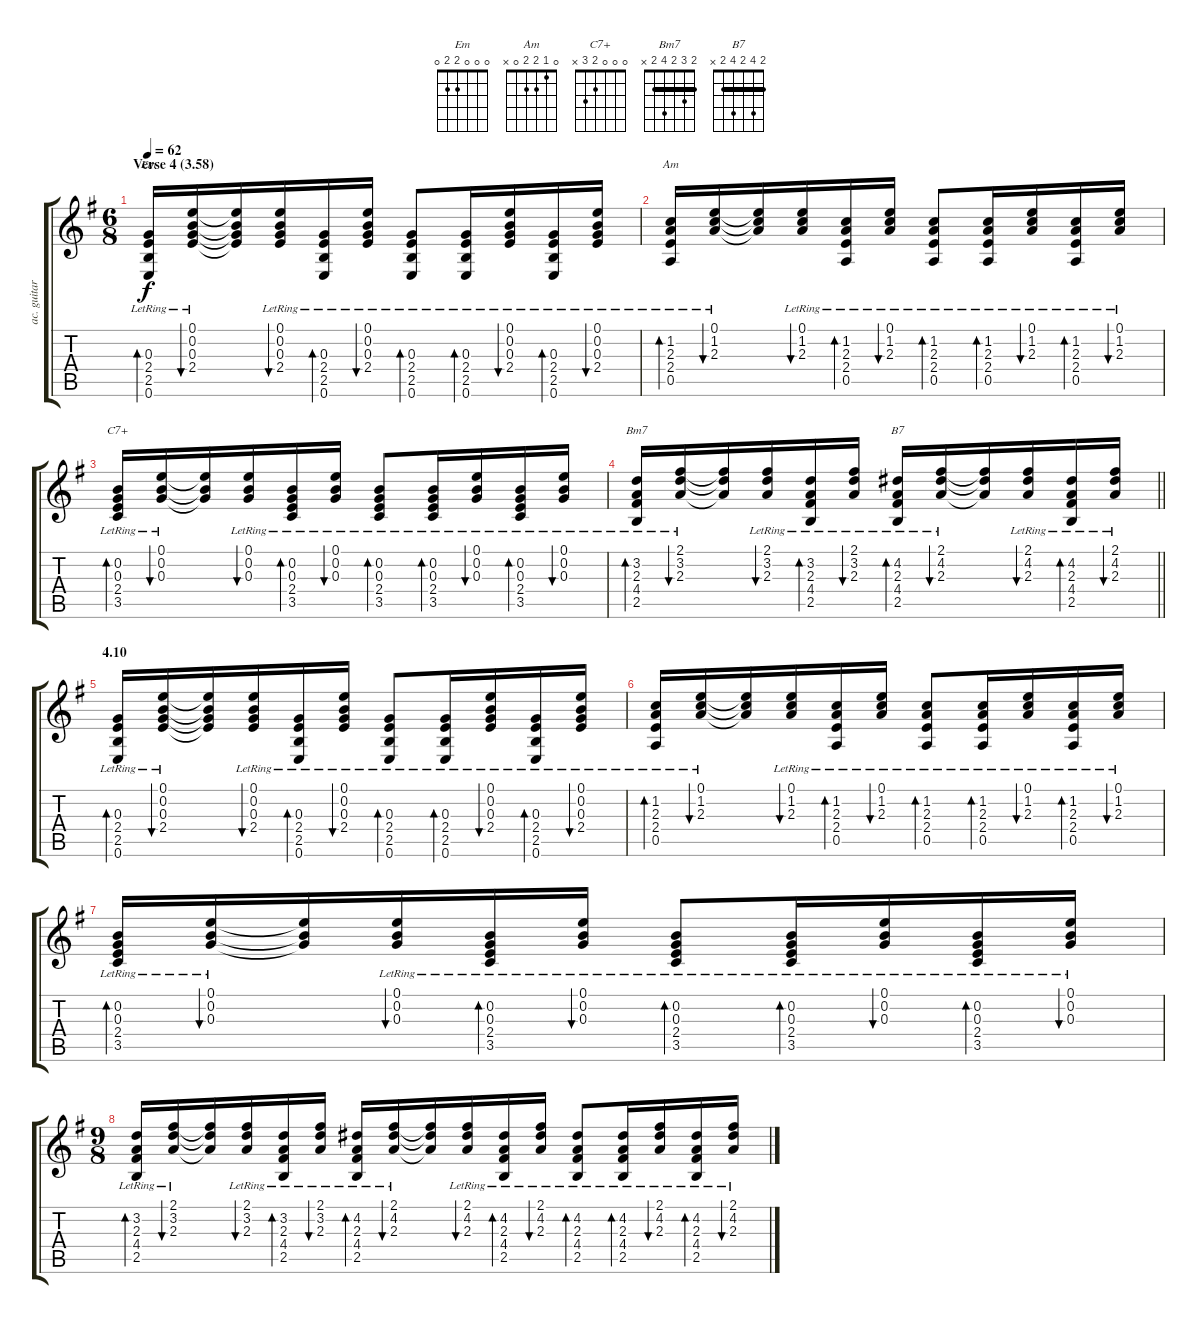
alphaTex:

\track ("ac. guitar" "ac. guitar") {instrument acousticguitarnylon}
\staff {score tabs}
\tuning (E4 B3 G3 D3 A2 E2) {hide}
\chord ("Em" 0 0 0 2 2 0)
\chord ("Am" 0 1 2 2 0 x)
\chord ("C7+" 0 0 0 2 3 x)
\chord ("Bm7" 2 3 2 4 2 x) {barre 2}
\chord ("B7" 2 4 2 4 2 x) {barre 2}
\ts (6 8)
\section ("" "Verse 4 (3.58)")
\tempo 62
\clef g2
\ks g
(0.3{lr} 2.4{lr} 2.5{lr} 0.6{lr}).16{bd 30 ch "Em" dy f} (0.1{lr} 0.2{lr} 0.3{lr} 2.4{lr}).16{bu 30} (0.1{t} 0.2{t} 0.3{t} 2.4{t}).16 (0.1{lr} 0.2{lr} 0.3{lr} 2.4{lr}).16{bu 30} (0.3{lr} 2.4{lr} 2.5{lr} 0.6{lr}).16{bd 30} (0.1{lr} 0.2{lr} 0.3{lr} 2.4{lr}).16{bu 30} (0.3{lr} 2.4{lr} 2.5{lr} 0.6{lr}).8{bd 30} (0.3{lr} 2.4{lr} 2.5{lr} 0.6{lr}).16{bd 30} (0.1{lr} 0.2{lr} 0.3{lr} 2.4{lr}).16{bu 30} (0.3{lr} 2.4{lr} 2.5{lr} 0.6{lr}).16{bd 30} (0.1{lr} 0.2{lr} 0.3{lr} 2.4{lr}).16{bu 30} |
(1.2{lr} 2.3{lr} 2.4{lr} 0.5{lr}).16{bd 30 ch "Am"} (0.1{lr} 1.2{lr} 2.3{lr}).16{bu 30} (0.1{t} 1.2{t} 2.3{t}).16 (0.1{lr} 1.2{lr} 2.3{lr}).16{bu 30} (1.2{lr} 2.3{lr} 2.4{lr} 0.5{lr}).16{bd 30} (0.1{lr} 1.2{lr} 2.3{lr}).16{bu 30} (1.2{lr} 2.3{lr} 2.4{lr} 0.5{lr}).8{bd 30} (1.2{lr} 2.3{lr} 2.4{lr} 0.5{lr}).16{bd 30} (0.1{lr} 1.2{lr} 2.3{lr}).16{bu 30} (1.2{lr} 2.3{lr} 2.4{lr} 0.5{lr}).16{bd 30} (0.1{lr} 1.2{lr} 2.3{lr}).16{bu 30} |
(0.2{lr} 0.3{lr} 2.4{lr} 3.5{lr}).16{bd 30 ch "C7+"} (0.1{lr} 0.2{lr} 0.3{lr}).16{bu 30} (0.1{t} 0.2{t} 0.3{t}).16 (0.1{lr} 0.2{lr} 0.3{lr}).16{bu 30} (0.2{lr} 0.3{lr} 2.4{lr} 3.5{lr}).16{bd 30} (0.1{lr} 0.2{lr} 0.3{lr}).16{bu 30} (0.2{lr} 0.3{lr} 2.4{lr} 3.5{lr}).8{bd 30} (0.2{lr} 0.3{lr} 2.4{lr} 3.5{lr}).16{bd 30} (0.1{lr} 0.2{lr} 0.3{lr}).16{bu 30} (0.2{lr} 0.3{lr} 2.4{lr} 3.5{lr}).16{bd 30} (0.1{lr} 0.2{lr} 0.3{lr}).16{bu 30} |
\barLineRight lightlight
(3.2{lr} 2.3{lr} 4.4{lr} 2.5{lr}).16{bd 30 ch "Bm7"} (2.1{lr} 3.2{lr} 2.3{lr}).16{bu 30} (2.1{t} 3.2{t} 2.3{t}).16 (2.1{lr} 3.2{lr} 2.3{lr}).16{bu 30} (3.2{lr} 2.3{lr} 4.4{lr} 2.5{lr}).16{bd 30} (2.1{lr} 3.2{lr} 2.3{lr}).16{bu 30} (4.2{lr} 2.3{lr} 4.4{lr} 2.5{lr}).16{bd 30 ch "B7"} (2.1{lr} 4.2{lr} 2.3{lr}).16{bu 30} (2.1{t} 4.2{t} 2.3{t}).16 (2.1{lr} 4.2{lr} 2.3{lr}).16{bu 30} (4.2{lr} 2.3{lr} 4.4{lr} 2.5{lr}).16{bd 30} (2.1{lr} 4.2{lr} 2.3{lr}).16{bu 30} |
\section ("" "4.10")
(0.3{lr} 2.4{lr} 2.5{lr} 0.6{lr}).16{bd 30} (0.1{lr} 0.2{lr} 0.3{lr} 2.4{lr}).16{bu 30} (0.1{t} 0.2{t} 0.3{t} 2.4{t}).16 (0.1{lr} 0.2{lr} 0.3{lr} 2.4{lr}).16{bu 30} (0.3{lr} 2.4{lr} 2.5{lr} 0.6{lr}).16{bd 30} (0.1{lr} 0.2{lr} 0.3{lr} 2.4{lr}).16{bu 30} (0.3{lr} 2.4{lr} 2.5{lr} 0.6{lr}).8{bd 30} (0.3{lr} 2.4{lr} 2.5{lr} 0.6{lr}).16{bd 30} (0.1{lr} 0.2{lr} 0.3{lr} 2.4{lr}).16{bu 30} (0.3{lr} 2.4{lr} 2.5{lr} 0.6{lr}).16{bd 30} (0.1{lr} 0.2{lr} 0.3{lr} 2.4{lr}).16{bu 30} |
(1.2{lr} 2.3{lr} 2.4{lr} 0.5{lr}).16{bd 30} (0.1{lr} 1.2{lr} 2.3{lr}).16{bu 30} (0.1{t} 1.2{t} 2.3{t}).16 (0.1{lr} 1.2{lr} 2.3{lr}).16{bu 30} (1.2{lr} 2.3{lr} 2.4{lr} 0.5{lr}).16{bd 30} (0.1{lr} 1.2{lr} 2.3{lr}).16{bu 30} (1.2{lr} 2.3{lr} 2.4{lr} 0.5{lr}).8{bd 30} (1.2{lr} 2.3{lr} 2.4{lr} 0.5{lr}).16{bd 30} (0.1{lr} 1.2{lr} 2.3{lr}).16{bu 30} (1.2{lr} 2.3{lr} 2.4{lr} 0.5{lr}).16{bd 30} (0.1{lr} 1.2{lr} 2.3{lr}).16{bu 30} |
(0.2{lr} 0.3{lr} 2.4{lr} 3.5{lr}).16{bd 30} (0.1{lr} 0.2{lr} 0.3{lr}).16{bu 30} (0.1{t} 0.2{t} 0.3{t}).16 (0.1{lr} 0.2{lr} 0.3{lr}).16{bu 30} (0.2{lr} 0.3{lr} 2.4{lr} 3.5{lr}).16{bd 30} (0.1{lr} 0.2{lr} 0.3{lr}).16{bu 30} (0.2{lr} 0.3{lr} 2.4{lr} 3.5{lr}).8{bd 30} (0.2{lr} 0.3{lr} 2.4{lr} 3.5{lr}).16{bd 30} (0.1{lr} 0.2{lr} 0.3{lr}).16{bu 30} (0.2{lr} 0.3{lr} 2.4{lr} 3.5{lr}).16{bd 30} (0.1{lr} 0.2{lr} 0.3{lr}).16{bu 30} |
\ts (9 8)
(3.2{lr} 2.3{lr} 4.4{lr} 2.5{lr}).16{bd 30} (2.1{lr} 3.2{lr} 2.3{lr}).16{bu 30} (2.1{t} 3.2{t} 2.3{t}).16 (2.1{lr} 3.2{lr} 2.3{lr}).16{bu 30} (3.2{lr} 2.3{lr} 4.4{lr} 2.5{lr}).16{bd 30} (2.1{lr} 3.2{lr} 2.3{lr}).16{bu 30} (4.2{lr} 2.3{lr} 4.4{lr} 2.5{lr}).16{bd 30} (2.1{lr} 4.2{lr} 2.3{lr}).16{bu 30} (2.1{t} 4.2{t} 2.3{t}).16 (2.1{lr} 4.2{lr} 2.3{lr}).16{bu 30} (4.2{lr} 2.3{lr} 4.4{lr} 2.5{lr}).16{bd 30} (2.1{lr} 4.2{lr} 2.3{lr}).16{bu 30} (4.2{lr} 2.3{lr} 4.4{lr} 2.5{lr}).8{bd 30} (4.2{lr} 2.3{lr} 4.4{lr} 2.5{lr}).16{bd 30} (2.1{lr} 4.2{lr} 2.3{lr}).16{bu 30} (4.2{lr} 2.3{lr} 4.4{lr} 2.5{lr}).16{bd 30} (2.1{lr} 4.2{lr} 2.3{lr}).16{bu 30}
